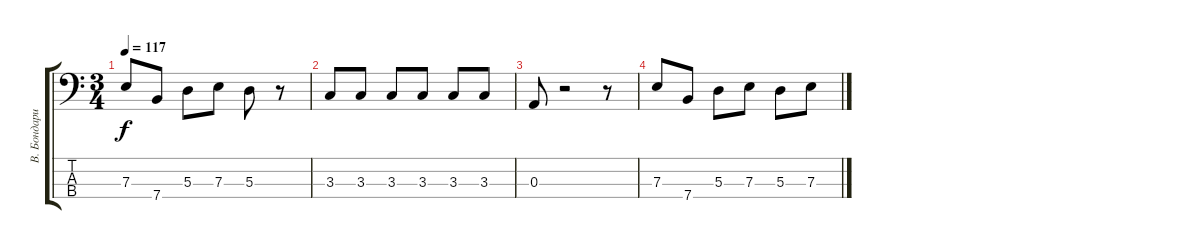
\track ("В. Бондарик" "В. Бондари") {instrument electricbasspick}
\staff {score tabs}
\tuning (G2 D2 A1 E1) {hide}
\ts (3 4)
\tempo 117
\clef f4
\ks c
7.3.8{dy f} 7.4.8 5.3.8 7.3.8 5.3.8 r.8 |
3.3.8 3.3.8 3.3.8 3.3.8 3.3.8 3.3.8 |
0.3.8 r.2 r.8 |
7.3.8 7.4.8 5.3.8 7.3.8 5.3.8 7.3.8
